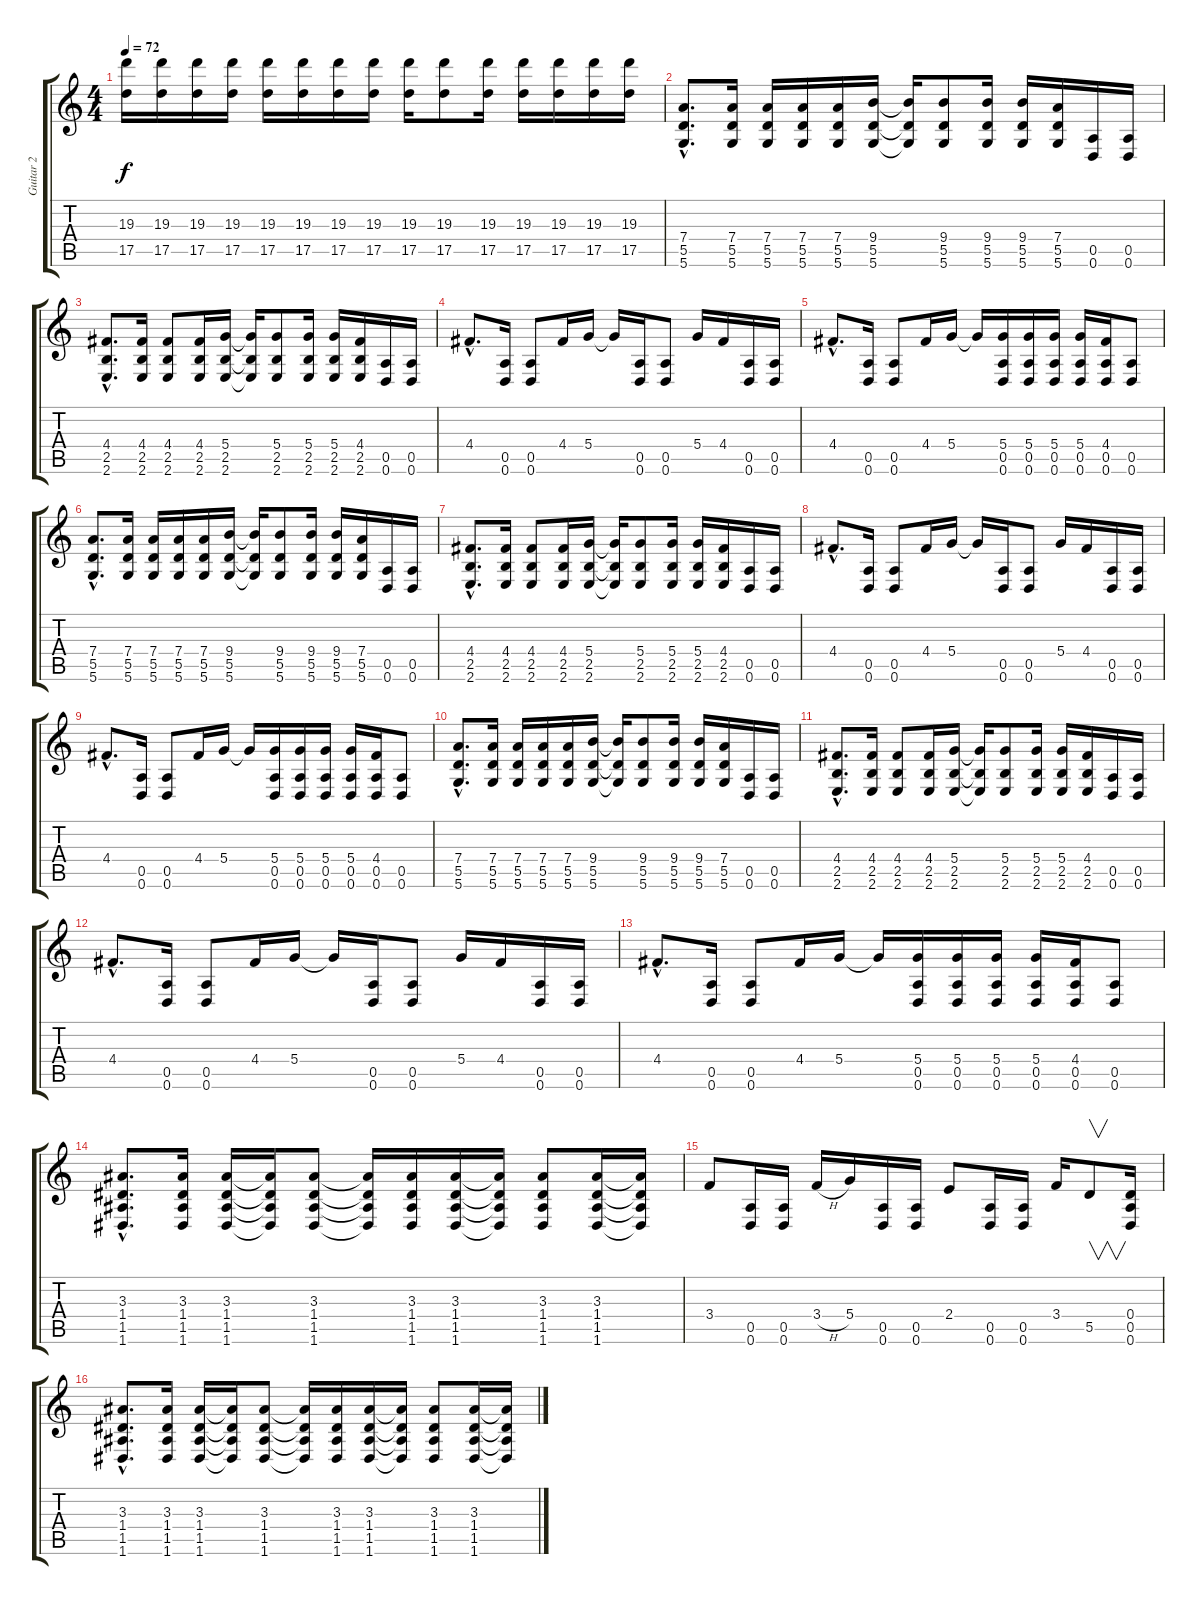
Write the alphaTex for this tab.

\track ("Guitar 2" "Guitar 2") {instrument distortionguitar}
\staff {score tabs}
\tuning (E4 B3 G3 D3 A2 D2) {hide}
\ts (4 4)
\tempo 72
\clef g2
\ks c
(19.3 17.5).16{dy f} (19.3 17.5).16 (19.3 17.5).16 (19.3 17.5).16 (19.3 17.5).16 (19.3 17.5).16 (19.3 17.5).16 (19.3 17.5).16 (19.3 17.5).16 (19.3 17.5).8 (19.3 17.5).16 (19.3 17.5).16 (19.3 17.5).16 (19.3 17.5).16 (19.3 17.5).16 |
(7.4{hac} 5.5{hac} 5.6{hac}).8{d} (7.4 5.5 5.6).16 (7.4 5.5 5.6).16 (7.4 5.5 5.6).16 (7.4 5.5 5.6).16 (9.4 5.5 5.6).16 (9.4{t} 5.5{t} 5.6{t}).16 (9.4 5.5 5.6).8 (9.4 5.5 5.6).16 (9.4 5.5 5.6).16 (7.4 5.5 5.6).16 (0.5 0.6).16 (0.5 0.6).16 |
(4.4{hac} 2.5{hac} 2.6{hac}).8{d} (4.4 2.5 2.6).16 (4.4 2.5 2.6).8 (4.4 2.5 2.6).16 (5.4 2.5 2.6).16 (5.4{t} 2.5{t} 2.6{t}).16 (5.4 2.5 2.6).8 (5.4 2.5 2.6).16 (5.4 2.5 2.6).16 (4.4 2.5 2.6).16 (0.5 0.6).16 (0.5 0.6).16 |
4.4{hac}.8{d} (0.5 0.6).16 (0.5 0.6).8 4.4.16 5.4.16 5.4{t}.16 (0.5 0.6).16 (0.5 0.6).8 5.4.16 4.4.16 (0.5 0.6).16 (0.5 0.6).16 |
4.4{hac}.8{d} (0.5 0.6).16 (0.5 0.6).8 4.4.16 5.4.16 5.4{t}.16 (5.4 0.5 0.6).16 (5.4 0.5 0.6).16 (5.4 0.5 0.6).16 (5.4 0.5 0.6).16 (4.4 0.5 0.6).16 (0.5 0.6).8 |
(7.4{hac} 5.5{hac} 5.6{hac}).8{d} (7.4 5.5 5.6).16 (7.4 5.5 5.6).16 (7.4 5.5 5.6).16 (7.4 5.5 5.6).16 (9.4 5.5 5.6).16 (9.4{t} 5.5{t} 5.6{t}).16 (9.4 5.5 5.6).8 (9.4 5.5 5.6).16 (9.4 5.5 5.6).16 (7.4 5.5 5.6).16 (0.5 0.6).16 (0.5 0.6).16 |
(4.4{hac} 2.5{hac} 2.6{hac}).8{d} (4.4 2.5 2.6).16 (4.4 2.5 2.6).8 (4.4 2.5 2.6).16 (5.4 2.5 2.6).16 (5.4{t} 2.5{t} 2.6{t}).16 (5.4 2.5 2.6).8 (5.4 2.5 2.6).16 (5.4 2.5 2.6).16 (4.4 2.5 2.6).16 (0.5 0.6).16 (0.5 0.6).16 |
4.4{hac}.8{d} (0.5 0.6).16 (0.5 0.6).8 4.4.16 5.4.16 5.4{t}.16 (0.5 0.6).16 (0.5 0.6).8 5.4.16 4.4.16 (0.5 0.6).16 (0.5 0.6).16 |
4.4{hac}.8{d} (0.5 0.6).16 (0.5 0.6).8 4.4.16 5.4.16 5.4{t}.16 (5.4 0.5 0.6).16 (5.4 0.5 0.6).16 (5.4 0.5 0.6).16 (5.4 0.5 0.6).16 (4.4 0.5 0.6).16 (0.5 0.6).8 |
(7.4{hac} 5.5{hac} 5.6{hac}).8{d} (7.4 5.5 5.6).16 (7.4 5.5 5.6).16 (7.4 5.5 5.6).16 (7.4 5.5 5.6).16 (9.4 5.5 5.6).16 (9.4{t} 5.5{t} 5.6{t}).16 (9.4 5.5 5.6).8 (9.4 5.5 5.6).16 (9.4 5.5 5.6).16 (7.4 5.5 5.6).16 (0.5 0.6).16 (0.5 0.6).16 |
(4.4{hac} 2.5{hac} 2.6{hac}).8{d} (4.4 2.5 2.6).16 (4.4 2.5 2.6).8 (4.4 2.5 2.6).16 (5.4 2.5 2.6).16 (5.4{t} 2.5{t} 2.6{t}).16 (5.4 2.5 2.6).8 (5.4 2.5 2.6).16 (5.4 2.5 2.6).16 (4.4 2.5 2.6).16 (0.5 0.6).16 (0.5 0.6).16 |
4.4{hac}.8{d} (0.5 0.6).16 (0.5 0.6).8 4.4.16 5.4.16 5.4{t}.16 (0.5 0.6).16 (0.5 0.6).8 5.4.16 4.4.16 (0.5 0.6).16 (0.5 0.6).16 |
4.4{hac}.8{d} (0.5 0.6).16 (0.5 0.6).8 4.4.16 5.4.16 5.4{t}.16 (5.4 0.5 0.6).16 (5.4 0.5 0.6).16 (5.4 0.5 0.6).16 (5.4 0.5 0.6).16 (4.4 0.5 0.6).16 (0.5 0.6).8 |
(3.3{hac} 1.4{hac} 1.5{hac} 1.6{hac}).8{d} (3.3 1.4 1.5 1.6).16 (3.3 1.4 1.5 1.6).16 (3.3{t} 1.4{t} 1.5{t} 1.6{t}).16 (3.3 1.4 1.5 1.6).8 (3.3{t} 1.4{t} 1.5{t} 1.6{t}).16 (3.3 1.4 1.5 1.6).16 (3.3 1.4 1.5 1.6).16 (3.3{t} 1.4{t} 1.5{t} 1.6{t}).16 (3.3 1.4 1.5 1.6).8 (3.3 1.4 1.5 1.6).16 (3.3{t} 1.4{t} 1.5{t} 1.6{t}).16 |
3.4.8 (0.5 0.6).16 (0.5 0.6).16 3.4{h}.16 5.4.16 (0.5 0.6).16 (0.5 0.6).16 2.4.8 (0.5 0.6).16 (0.5 0.6).16 3.4.16 5.5.8{v} (0.4 0.5 0.6).16 |
(3.3{hac} 1.4{hac} 1.5{hac} 1.6{hac}).8{d} (3.3 1.4 1.5 1.6).16 (3.3 1.4 1.5 1.6).16 (3.3{t} 1.4{t} 1.5{t} 1.6{t}).16 (3.3 1.4 1.5 1.6).8 (3.3{t} 1.4{t} 1.5{t} 1.6{t}).16 (3.3 1.4 1.5 1.6).16 (3.3 1.4 1.5 1.6).16 (3.3{t} 1.4{t} 1.5{t} 1.6{t}).16 (3.3 1.4 1.5 1.6).8 (3.3 1.4 1.5 1.6).16 (3.3{t} 1.4{t} 1.5{t} 1.6{t}).16
